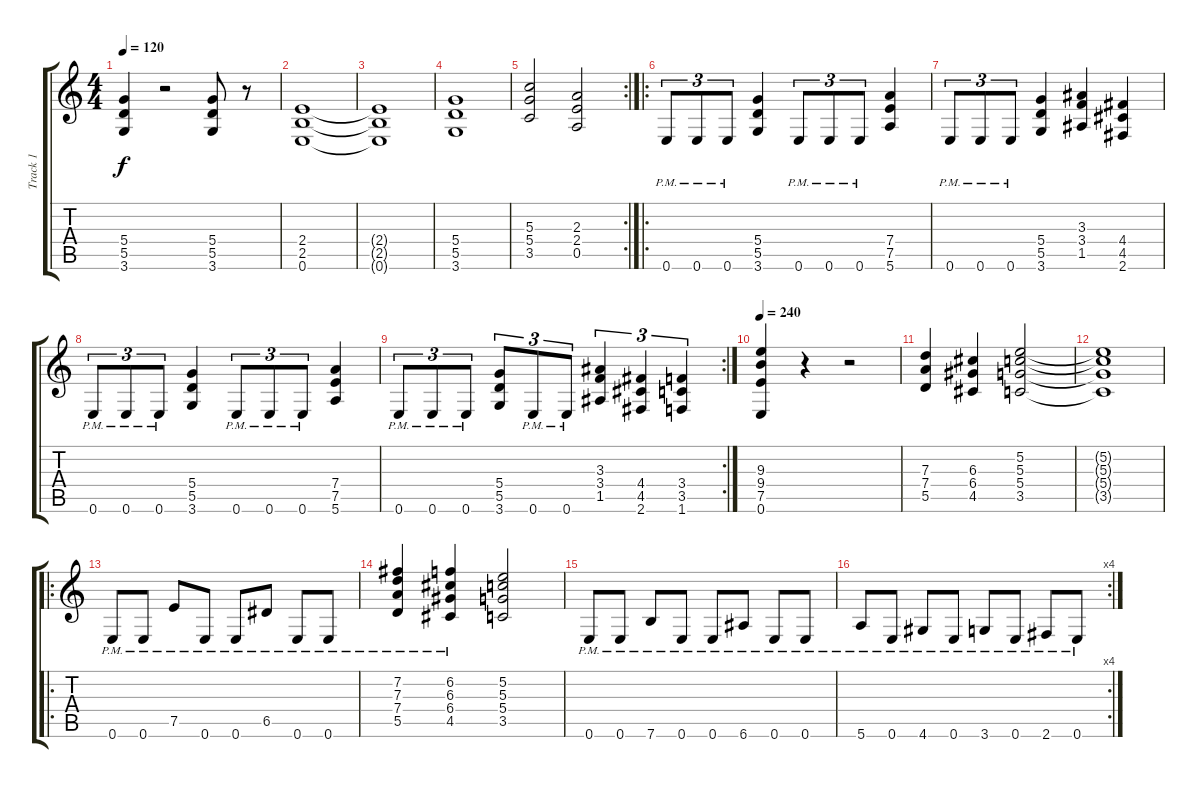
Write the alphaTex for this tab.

\track ("Track 1" "Track 1") {instrument electricguitarjazz}
\staff {score tabs}
\tuning (E4 B3 G3 D3 A2 E2) {hide}
\ts (4 4)
\tempo 120
\clef g2
\ks c
(5.4 5.5 3.6).4{dy f} r.2 (5.4 5.5 3.6).8 r.8 |
(2.4 2.5 0.6).1 |
(2.4{t} 2.5{t} 0.6{t}).1 |
(5.4 5.5 3.6).1 |
\rc 2
(5.3 5.4 3.5).2 (2.3 2.4 0.5).2 |
\ro
0.6{pm}.8{tu (3 2)} 0.6{pm}.8{tu (3 2)} 0.6{pm}.8{tu (3 2)} (5.4 5.5 3.6).4 0.6{pm}.8{tu (3 2)} 0.6{pm}.8{tu (3 2)} 0.6{pm}.8{tu (3 2)} (7.4 7.5 5.6).4 |
0.6{pm}.8{tu (3 2)} 0.6{pm}.8{tu (3 2)} 0.6{pm}.8{tu (3 2)} (5.4 5.5 3.6).4 (3.3 3.4 1.5).4 (4.4 4.5 2.6).4 |
0.6{pm}.8{tu (3 2)} 0.6{pm}.8{tu (3 2)} 0.6{pm}.8{tu (3 2)} (5.4 5.5 3.6).4 0.6{pm}.8{tu (3 2)} 0.6{pm}.8{tu (3 2)} 0.6{pm}.8{tu (3 2)} (7.4 7.5 5.6).4 |
\rc 2
0.6{pm}.8{tu (3 2)} 0.6{pm}.8{tu (3 2)} 0.6{pm}.8{tu (3 2)} (5.4 5.5 3.6).8{tu (3 2)} 0.6{pm}.8{tu (3 2)} 0.6{pm}.8{tu (3 2)} (3.3 3.4 1.5).4{tu (3 2)} (4.4 4.5 2.6).4{tu (3 2)} (3.4 3.5 1.6).4{tu (3 2)} |
\tempo 240
(9.3 9.4 7.5 0.6).4 r.4 r.2 |
(7.3 7.4 5.5).4 (6.3 6.4 4.5).4 (5.2 5.3 5.4 3.5).2 |
(5.2{t} 5.3{t} 5.4{t} 3.5{t}).1 |
\ro
0.6{pm}.8 0.6{pm}.8 7.5{pm}.8 0.6{pm}.8 0.6{pm}.8 6.5{pm}.8 0.6{pm}.8 0.6{pm}.8 |
(7.2{pm} 7.3{pm} 7.4{pm} 5.5{pm}).4 (6.2{pm} 6.3{pm} 6.4{pm} 4.5{pm}).4 (5.2 5.3 5.4 3.5).2 |
0.6{pm}.8 0.6{pm}.8 7.6{pm}.8 0.6{pm}.8 0.6{pm}.8 6.6{pm}.8 0.6{pm}.8 0.6{pm}.8 |
\rc 4
5.6{pm}.8 0.6{pm}.8 4.6{pm}.8 0.6{pm}.8 3.6{pm}.8 0.6{pm}.8 2.6{pm}.8 0.6{pm}.8
